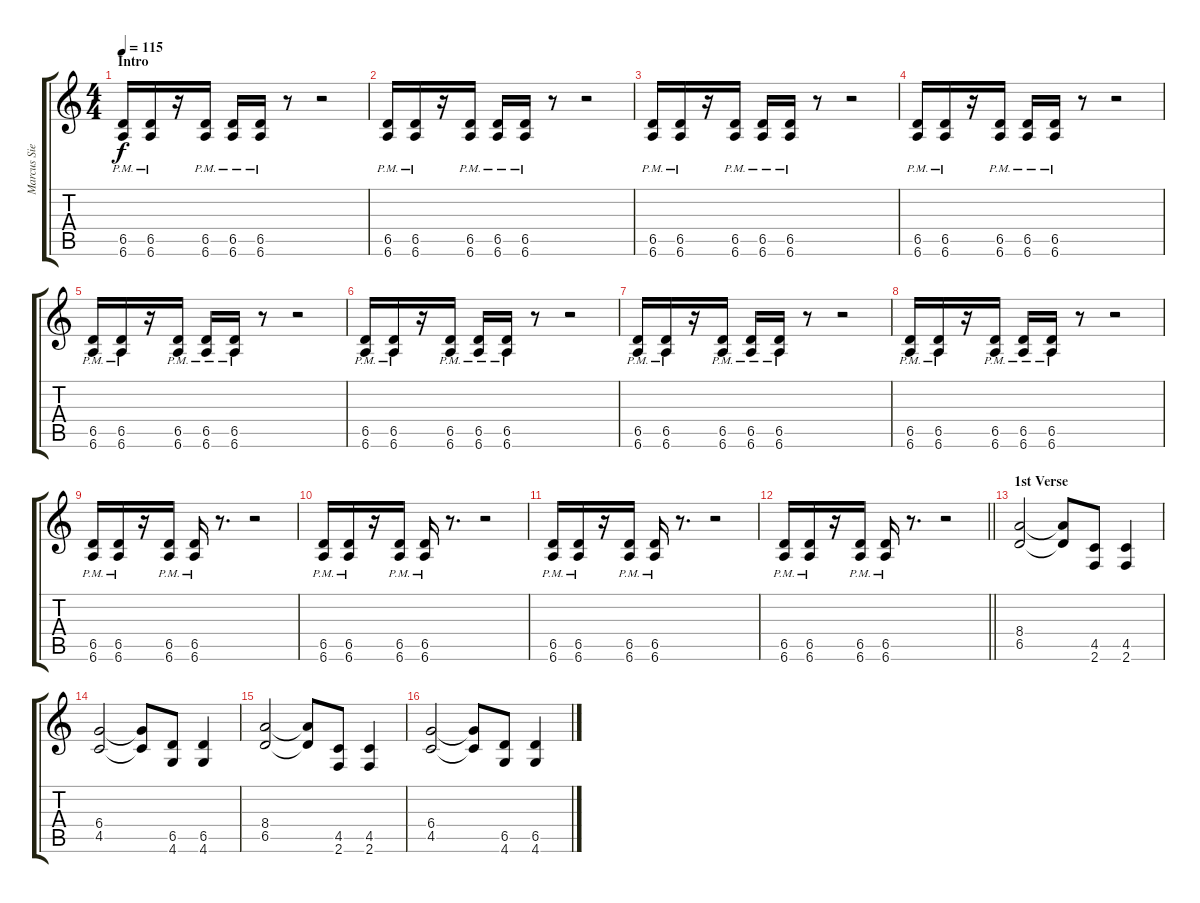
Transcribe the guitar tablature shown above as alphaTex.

\track ("Marcus Siepen" "Marcus Sie") {instrument distortionguitar}
\staff {score tabs}
\tuning (Eb4 Bb3 Gb3 Db3 Ab2 Eb2) {hide}
\ts (4 4)
\section ("" "Intro")
\tempo 115
\clef g2
\ks c
(6.5{pm} 6.6{pm}).16{dy f instrument distortionguitar} (6.5{pm} 6.6{pm}).16 r.16 (6.5{pm} 6.6{pm}).16 (6.5{pm} 6.6{pm}).16 (6.5{pm} 6.6{pm}).16 r.8 r.2 |
(6.5{pm} 6.6{pm}).16 (6.5{pm} 6.6{pm}).16 r.16 (6.5{pm} 6.6{pm}).16 (6.5{pm} 6.6{pm}).16 (6.5{pm} 6.6{pm}).16 r.8 r.2 |
(6.5{pm} 6.6{pm}).16 (6.5{pm} 6.6{pm}).16 r.16 (6.5{pm} 6.6{pm}).16 (6.5{pm} 6.6{pm}).16 (6.5{pm} 6.6{pm}).16 r.8 r.2 |
(6.5{pm} 6.6{pm}).16 (6.5{pm} 6.6{pm}).16 r.16 (6.5{pm} 6.6{pm}).16 (6.5{pm} 6.6{pm}).16 (6.5{pm} 6.6{pm}).16 r.8 r.2 |
(6.5{pm} 6.6{pm}).16 (6.5{pm} 6.6{pm}).16 r.16 (6.5{pm} 6.6{pm}).16 (6.5{pm} 6.6{pm}).16 (6.5{pm} 6.6{pm}).16 r.8 r.2 |
(6.5{pm} 6.6{pm}).16 (6.5{pm} 6.6{pm}).16 r.16 (6.5{pm} 6.6{pm}).16 (6.5{pm} 6.6{pm}).16 (6.5{pm} 6.6{pm}).16 r.8 r.2 |
(6.5{pm} 6.6{pm}).16 (6.5{pm} 6.6{pm}).16 r.16 (6.5{pm} 6.6{pm}).16 (6.5{pm} 6.6{pm}).16 (6.5{pm} 6.6{pm}).16 r.8 r.2 |
(6.5{pm} 6.6{pm}).16 (6.5{pm} 6.6{pm}).16 r.16 (6.5{pm} 6.6{pm}).16 (6.5{pm} 6.6{pm}).16 (6.5{pm} 6.6{pm}).16 r.8 r.2 |
(6.5{pm} 6.6{pm}).16 (6.5{pm} 6.6{pm}).16 r.16 (6.5{pm} 6.6{pm}).16 (6.5{pm} 6.6{pm}).16 r.8{d} r.2 |
(6.5{pm} 6.6{pm}).16 (6.5{pm} 6.6{pm}).16 r.16 (6.5{pm} 6.6{pm}).16 (6.5{pm} 6.6{pm}).16 r.8{d} r.2 |
(6.5{pm} 6.6{pm}).16 (6.5{pm} 6.6{pm}).16 r.16 (6.5{pm} 6.6{pm}).16 (6.5{pm} 6.6{pm}).16 r.8{d} r.2 |
\barLineRight lightlight
(6.5{pm} 6.6{pm}).16 (6.5{pm} 6.6{pm}).16 r.16 (6.5{pm} 6.6{pm}).16 (6.5{pm} 6.6{pm}).16 r.8{d} r.2 |
\section ("" "1st Verse")
(8.4 6.5).2{volume 14} (8.4{t} 6.5{t}).8 (4.5 2.6).8 (4.5 2.6).4 |
(6.4 4.5).2 (6.4{t} 4.5{t}).8 (6.5 4.6).8 (6.5 4.6).4 |
(8.4 6.5).2 (8.4{t} 6.5{t}).8 (4.5 2.6).8 (4.5 2.6).4 |
(6.4 4.5).2 (6.4{t} 4.5{t}).8 (6.5 4.6).8 (6.5 4.6).4
